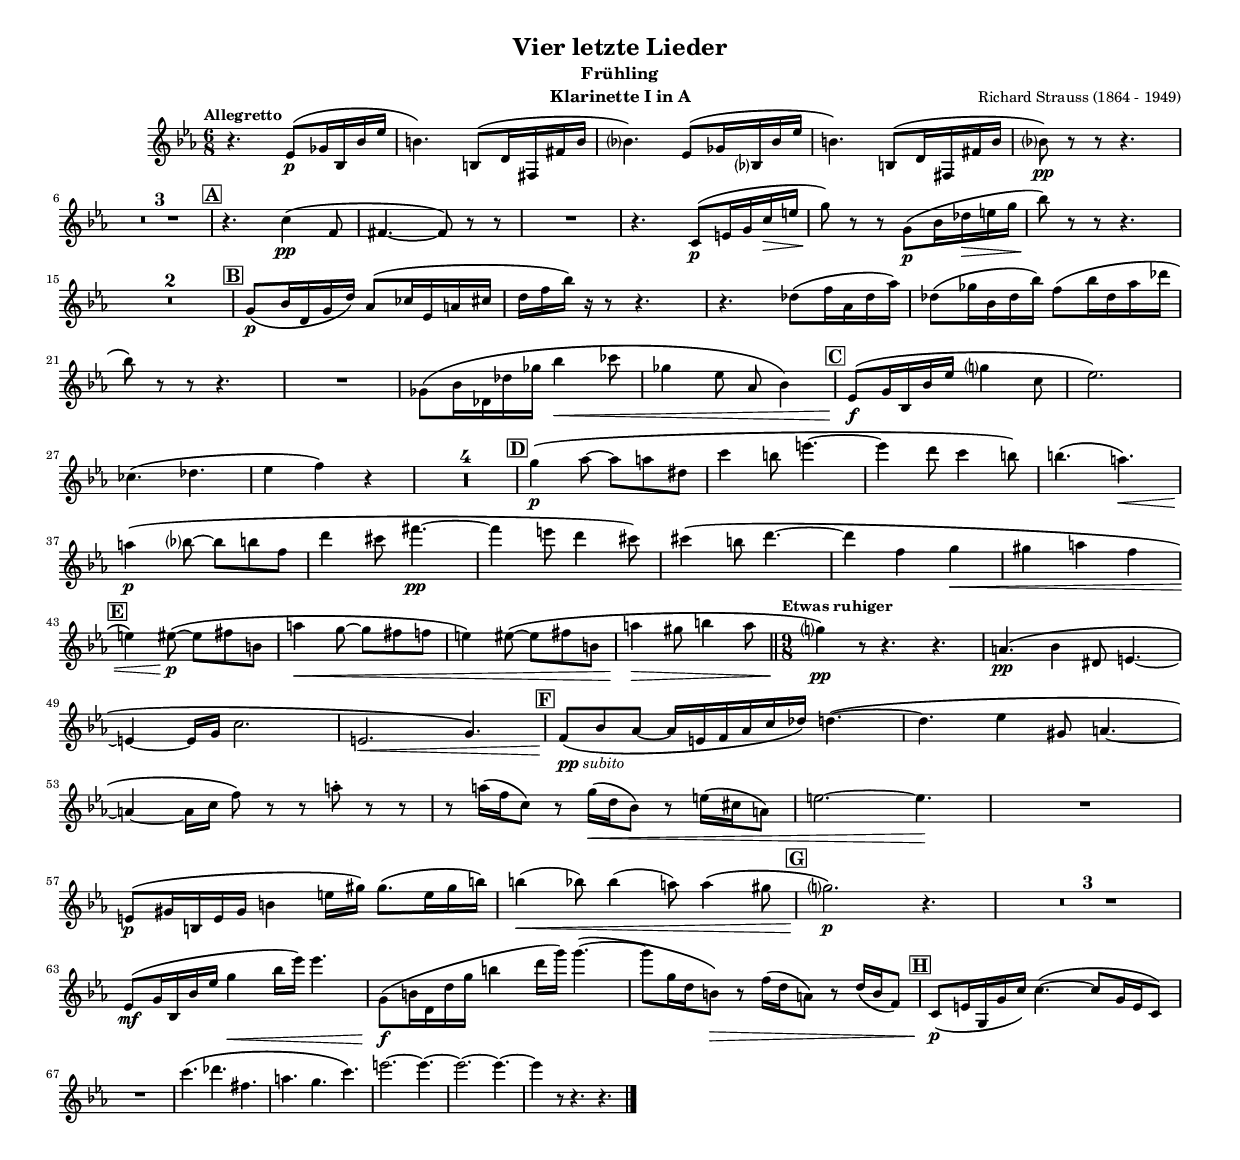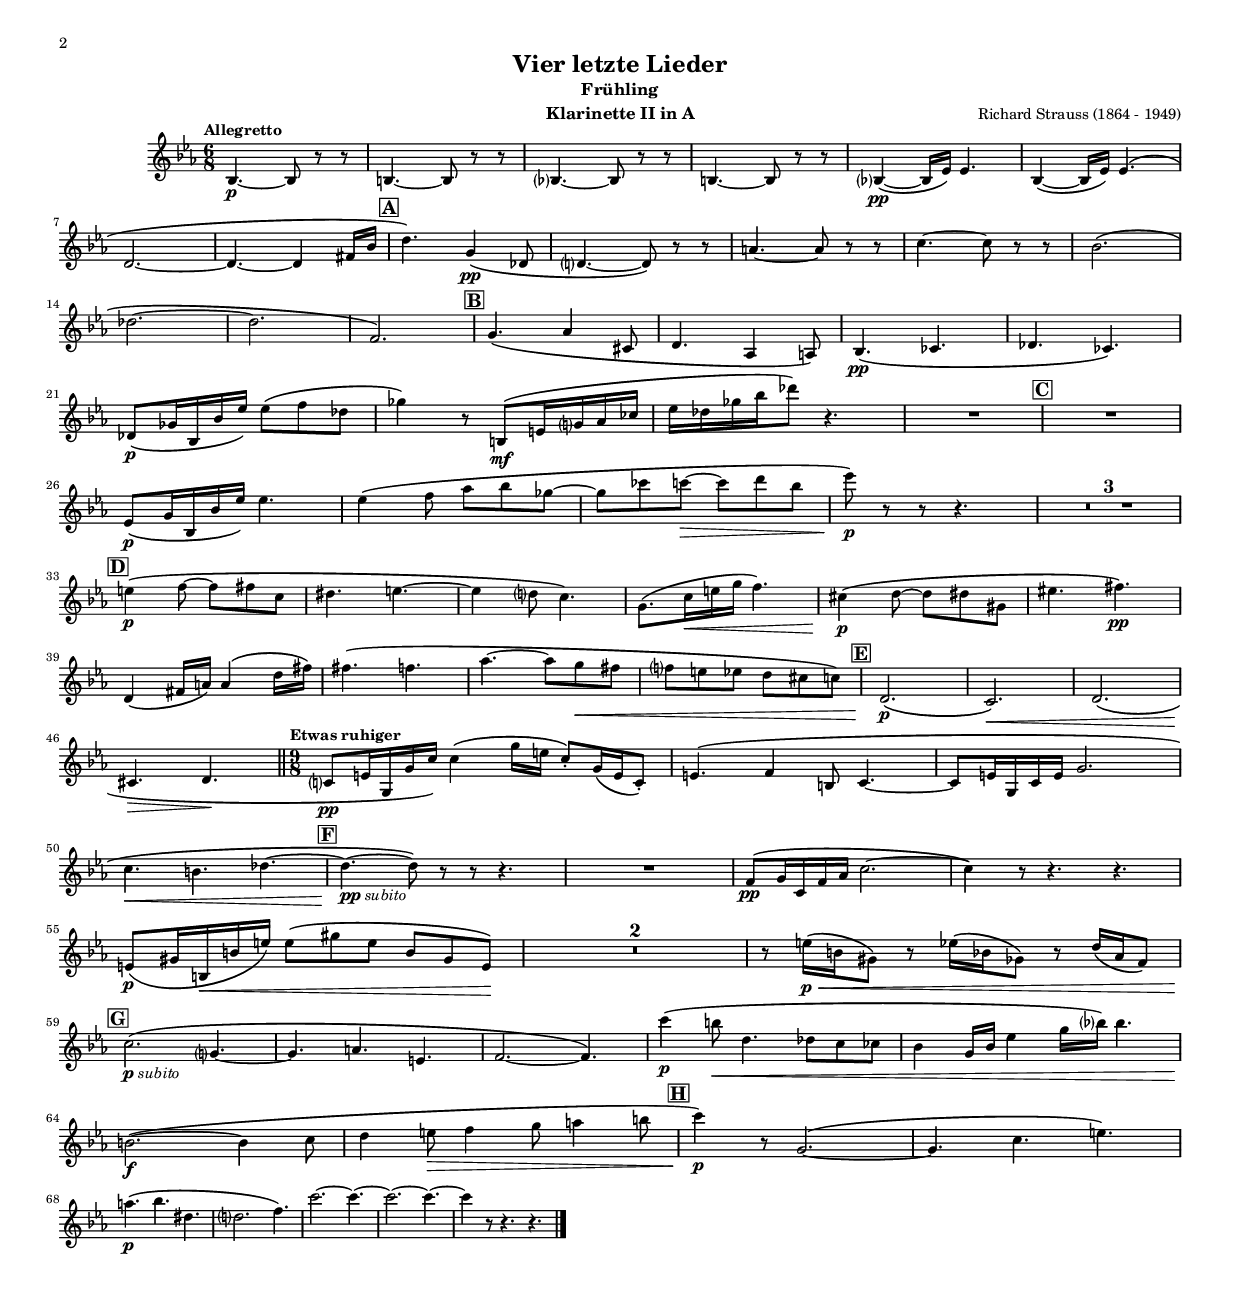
\version "2.18.2"
\language "deutsch"

\paper {
    top-margin = 10\mm
    bottom-margin = 10\mm
    left-margin = 10\mm
    right-margin = 10\mm
    ragged-last = ##t
}
  
\header{
  title = "Vier letzte Lieder"
  subtitle = "Frühling"
  composer = "Richard Strauss (1864 - 1949)"
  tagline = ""
}

% Adapt this for automatic line-breaks
% mBreak = {}
mBreak = { \break }
#(set-global-staff-size 13)

% Useful snippets
pDolce = _\markup { \dynamic p \italic "dolce" }
pSubito = _\markup { \dynamic p \italic "subito" }
ppSubito = _\markup { \dynamic pp \italic "subito" }
pesante = _\markup {\italic {"pesante"} }
pocoRit = ^\markup {\italic {"poco rit."} }
moltoRit = ^\markup {\italic {"molto rit."} }
pocoAnimato = ^\markup {\italic {"poco animato"} }
pocoAPocoPiuAnimato = ^\markup {\italic {"poco a poco più animato"} }
lunga = _\markup {\italic {"lunga"} }
string = ^\markup {\italic {"string."} }
legato = _\markup {\italic {"legato"} }
solo = ^\markup { "Solo" }
sic = ^\markup { \tiny { "sic!" } }

%{
% Taken from LSR http://lsr.di.unimi.it/LSR/Item?id=266
% Minimize usage of accidentals (no double accidentals, no his, eis, ces, fes)
% Usage: \naturalizeMusic \transpose {...}
#(define (naturalize-pitch p)
   (let ((o (ly:pitch-octave p))
         (a (* 4 (ly:pitch-alteration p)))
         ;; alteration, a, in quarter tone steps,
         ;; for historical reasons
         (n (ly:pitch-notename p)))
     (cond
      ((and (> a 1) (or (eq? n 6) (eq? n 2)))
       (set! a (- a 2))
       (set! n (+ n 1)))
      ((and (< a -1) (or (eq? n 0) (eq? n 3)))
       (set! a (+ a 2))
       (set! n (- n 1))))
     (cond
      ((> a 2) (set! a (- a 4)) (set! n (+ n 1)))
      ((< a -2) (set! a (+ a 4)) (set! n (- n 1))))
     (if (< n 0) (begin (set! o (- o 1)) (set! n (+ n 7))))
     (if (> n 6) (begin (set! o (+ o 1)) (set! n (- n 7))))
     (ly:make-pitch o n (/ a 4))))
#(define (naturalize music)
   (let ((es (ly:music-property music 'elements))
         (e (ly:music-property music 'element))
         (p (ly:music-property music 'pitch)))
     (if (pair? es)
         (ly:music-set-property!
          music 'elements
          (map (lambda (x) (naturalize x)) es)))
     (if (ly:music? e)
         (ly:music-set-property!
          music 'element
          (naturalize e)))
     (if (ly:pitch? p)
         (begin
           (set! p (naturalize-pitch p))
           (ly:music-set-property! music 'pitch p)))
     music))
naturalizeMusic =
#(define-music-function (parser location m)
   (ly:music?)
   (naturalize m))
%}

% Adapted from http://lsr.di.unimi.it/LSR/Snippet?id=655
% Make title, subtitle, instrument appear on pages other than the first
#(define (part-not-first-page layout props arg)
   (if (not (= (chain-assoc-get 'page:page-number props -1)
               (ly:output-def-lookup layout 'first-page-number)))
       (interpret-markup layout props arg)
       empty-stencil))

\paper {
  oddHeaderMarkup = \markup
  \fill-line {
    " "
    \on-the-fly #part-not-first-page \fontsize #-1.0 \concat {
      \fromproperty #'header:title
      "     -     "
      \fromproperty #'header:subtitle
      "     -     "
      \fromproperty #'header:instrument
    }
    \on-the-fly #print-page-number-check-first \fromproperty #'page:page-number-string
  }
  evenHeaderMarkup = \markup
  \fill-line {
    \on-the-fly #print-page-number-check-first \fromproperty #'page:page-number-string
    \on-the-fly #part-not-first-page \fontsize #-1.0 \concat {
      \fromproperty #'header:title
      "     -     "
      \fromproperty #'header:subtitle
      "     -     "
      \fromproperty #'header:instrument
    }
    " "
  }
}

% ---------------------------------------------------------

clarinet_I_in_A_Music = {
  \relative c' {
    \transposition a
    \key es \major
    \numericTimeSignature
    \time 6/8
    \tempo "Allegretto"

    % cl 1 page 1 line 1
    \barNumberCheck #1
    r4. es8\p\( ges16 b, b' es |
    h4.\) h,8\( d16 fis, fis' h |
    b4.\) es,8\( ges16 b, b' es |
    h4.\) h,8\( d16 fis, fis' h |
    b8\pp\) r8 r8 r4. |
    \mBreak
    
    % cl 1 page 1 line 2
    \barNumberCheck #6
    R2.*3 |
    \mark #1
    r4. c4\pp\( f,8 |
    fis4.~ fis8\) r8 r8 |
    R2. |
    r4. c8\p\( e16 g c\> e |
    g8\)\! r8 r8 g,8\p\( b16 des\> e g |
    b8\)\! r8 r8 r4. |
    \mBreak

    % cl 1 page 1 line 3
    \barNumberCheck #15
    R2.*2 |
    \mark #2
    g,8\p\( b16 d, g d'\) as8\( ces16 es, a cis |
    d16 f b\) r16 r8 r4. |
    r4. des,8\( f16 as, des as'\) |
    des,8\( ges16 b, des b'\) f8\( b16 des, as' des |
    \mBreak

    % cl 1 page 1 line 4
    \barNumberCheck #21
    b8\) r8 r8 r4. |
    R2. |
    ges,8\( b16 des, des' ges b4\< ces8 |
    ges4 es8 as,8 b4\)
    \mark #3
    es,8\f\( g16 b, b' es g4 c,8 |
    es2.\)
    \mBreak

    % cl 1 page 1 line 5
    \barNumberCheck #27
    ces4.\( des |
    es4 f\) r4 |
    R2.*4 |
    \mark #4
    g4\p\( as8~ as a dis, |
    c'4 h8 e4.~ |
    e4 d8 c4 h8\) |
    h4.\( a\<\) |
    \mBreak

    % cl 1 page 1 line 6
    \barNumberCheck #37
    a4\p\( b8~ b h f |
    d'4 cis8 fis4.\pp~ |
    fis4 e8 d4 cis8\) |
    cis4\( h8 d4.~ |
    d4 f, g\< |
    gis a f |
    \mBreak

    % cl 1 page 1 line 7
    \barNumberCheck #43
    \mark #5
    e4\) eis8\p\(~ eis fis h, |
    a'4 \< g8~ g fis f |
    e4\) eis8\(~ eis fis h, |
    a'4\> gis8 h4 a8 |
    \bar "||" \time 9/8 
    \tempo "Etwas ruhiger"
    g4\)\pp r8 r4. r4. |
    a,4.\pp\( b4 dis,8 e4.~ | % FIXME: Really twice pp?
    \mBreak

    % cl 1 page 1 line 8
    \barNumberCheck #49
    e4~ e16 g c2. |
    e,2.\< g4.\) |
    \mark #6
    f8\!\ppSubito\( b as~ as16 e f as c des\) d4.\(~ |
    d4. es4 gis,8 a4.~ |
    \mBreak

    % cl 1 page 1 line 9
    \barNumberCheck #53
    a4~ a16 c f8\) r8 r8 a8-. r8 r8 |
    r8 a16\( f c8\) r8 g'16\(\< d b8\) r8 e16\( cis a8\) |
    e'2.~ e4.\! |
    R1*9/8 |
    \mBreak

    % cl 1 page 1 line 10
    \barNumberCheck #57
    e,8\p\( gis16 h, e gis h4 e16 gis\) gis8.\( e16 gis h\) |
    h4(\< b8) b4( a8) a4\( gis8 |
    \mark #7 g2.\)\p r4. |
    R1*9/8 * 3
    \mBreak

    % cl 1 page 2 line 1
    \barNumberCheck #63
    es,8\(\mf g16 b, b' es g4\< b16 es\) es4. |
    g,,8\f\( h16 d, d' g h4 d16 g\) g4.\(~ |
    g8 g,16 d h8\)\> r8 f'16\( d a8\) r8 d16\( h f8\) |
    \mark #8
    c8\p\( e16 g, g' c\) c4.\(~ c8 g16 e c8\) |
    \mBreak

    % cl 1 page 2 line 2
    \barNumberCheck #67
    R1*9/8 |
    c''4.\( des fis, |
    a4. g c\) |
    e2.~ e4.~ |
    e2.~ e4.~ |
    e4 r8 r4. r4. |
    \bar "|."
    \mBreak
    
    \barNumberCheck #73
  }
}

clarinet_II_in_A_Music = {
  \relative c' {
    \transposition a
    \key es \major
    \numericTimeSignature
    \time 6/8
    \tempo "Allegretto"

    % cl 2 page 1 line 1
    \barNumberCheck #1
    b4.\p~ b8 r8 r8 |
    h4.~ h8 r8 r8 |
    b4.~ b8 r8 r8 |
    h4.~ h8 r8 r8 |
    b4\pp~\( b16 es\) es4. |
    b4~\( b16 es\) es4.\( |
    \mBreak
    
    % cl 2 page 1 line 2
    \barNumberCheck #7
    d2.~ |
    d4.~ d4 fis16 b |
    \mark #1
    d4.\) g,4\pp\( des8 |
    d4.~ d8\) r8 r8 |
    a'4.~ a8 r8 r8 |
    c4.~ c8 r8 r8 |
    b2.\( |
    \mBreak

    % cl 2 page 1 line 3
    \barNumberCheck #14
    des2.~ |
    des2. |
    f,2.\) |
    \mark #2
    g4.\( as4 cis,8 |
    d4. as4 a8\) |
    b4.\pp\( ces4. |
    des4. ces4.\) |
    \mBreak

    % cl 2 page 1 line 4
    \barNumberCheck #21
    des8\p\( ges16 b, b' es\) es8\( f des |
    ges4\) r8 h,,8\mf\( e16 g as ces |
    es16 des ges b des8\) r4. |
    R2.|
    \mark #3
    R2.|
    \mBreak

    % cl 2 page 1 line 5
    \barNumberCheck #26
    es,,8\p\( g16 b, b' es\) es4. |
    es4\( f8 as b ges~ |
    ges8 ces c~\> c d b |
    es8\p\) r8 r8 r4.|
    R2.*3
    \mBreak

    % cl 2 page 1 line 6
    \barNumberCheck #33
    \mark #4
    e,4\p\( f8~ f fis c |
    dis4. e4.~ |
    e4 d8 c4.\) |
    g8.\( c16\< e g f4.\) |
    cis4\p\( d8~ d dis gis, |
    eis'4. fis4.\pp\) |
    \mBreak

    % cl 2 page 1 line 7
    \barNumberCheck #39
    d,4\( fis16 a\) a4\( d16 fis\) |
    fis4.\( f4. |
    as4.~ as8 g\< fis |
    f8 e es d cis c\) |
    \mark #5
    d,2.\(\p |
    c2.\)\< |
    d2.\( |
    \mBreak
    
    
    % cl 2 page 1 line 8
    \barNumberCheck #46
    cis4.\> d4.\! |
    \bar "||" \time 9/8 
    \tempo "Etwas ruhiger"
    c8\pp e16 g, g' c\) c4\( g'16 e c8-.\) g16\( e c8-.\) |
    e4.\( f4 h,8 c4.~ |
    c8 e16 g, c e g2. |
    \mBreak

    % cl 2 page 1 line 9
    \barNumberCheck #50
    c4.\< h des~ |
    \mark #6
    des4.\!\ppSubito~ des8\) r8 r8 r4. |
    R1*9/8 |
    f,8\pp\( g16 c, f as c2.~ |
    c4\) r8 r4. r4. |
    \mBreak

    % cl 2 page 1 line 10
    \barNumberCheck #55
    e,8\p\( gis16 h,\< h' e\) e8\( gis e h gis e\)\! |
    R1*9/8*2 |
    r8 e'16\p\<\( h gis8\) r8 es'16\( b ges8\) r8 d'16\( as f8\) |
    \mBreak

    % cl 2 page 1 line 11
    \barNumberCheck #59
    \mark #7
    c'2.\!\pSubito\( g4.~ |
    g4. a e |
    f2.~ f4.\) |
    c''4\p\( h8\< d,4. des8 c ces |
    b4 g16 b es4 g16 b\) b4. |
    \mBreak

    % cl 2 page 2 line 1
    \barNumberCheck #64
    h,2.\f\(~ h4 c8 |
    d4 e8\> f4 g8 a4 h8 |
    \mark #8
    c4\p\) r8 g,2.\(~ |
    g4. c e\)
    \mBreak
       
    % cl 2 page 2 line 2
    \barNumberCheck #68
    a4.\p\( b dis, |
    d2. f4.\) |
    c'2.~ c4.~ |
    c2.~ c4.~ |
    c4 r8 r4. r4. |
    \bar "|."
    \mBreak
    
    \barNumberCheck #73
  }
}


\bookpart {
  \header{
    instrument = "Klarinette I in A"
  }
  \score {
    \new Staff {
      \compressFullBarRests
      \set Score.markFormatter = #format-mark-box-alphabet
      \override DynamicLineSpanner.staff-padding = #3
      \accidentalStyle Score.modern-cautionary
      \new Voice {
        {
          % \transpose b a
          \clarinet_I_in_A_Music
        }
      }
    }
  }
}

\bookpart {
  \header{
    instrument = "Klarinette II in A"
  }
  \score {
    \new Staff {
      \compressFullBarRests
      \set Score.markFormatter = #format-mark-box-alphabet
      \override DynamicLineSpanner.staff-padding = #3
      \accidentalStyle Score.modern-cautionary
      \new Voice {
        {
          % \transpose b a
          \clarinet_II_in_A_Music
        }
      }
    }
  }
}
